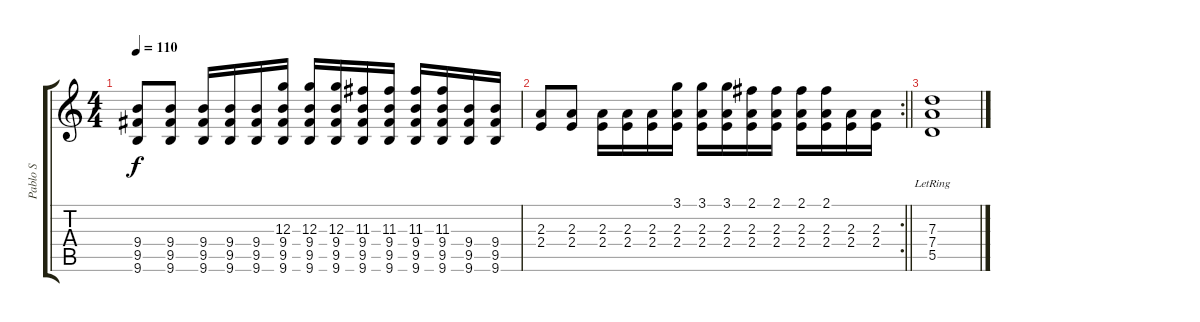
\track ("Pablo S" "Pablo S") {instrument distortionguitar}
\staff {score tabs}
\tuning (E4 B3 G3 D3 A2 D2) {hide}
\ts (4 4)
\tempo 110
\clef g2
\ks c
(9.4 9.5 9.6).8{dy f} (9.4 9.5 9.6).8 (9.4 9.5 9.6).16 (9.4 9.5 9.6).16 (9.4 9.5 9.6).16 (12.3 9.4 9.5 9.6).16 (12.3 9.4 9.5 9.6).16 (12.3 9.4 9.5 9.6).16 (11.3 9.4 9.5 9.6).16 (11.3 9.4 9.5 9.6).16 (11.3 9.4 9.5 9.6).16 (11.3 9.4 9.5 9.6).16 (9.4 9.5 9.6).16 (9.4 9.5 9.6).16 |
\rc 2
\barLineRight lightlight
(2.3 2.4).8 (2.3 2.4).8 (2.3 2.4).16 (2.3 2.4).16 (2.3 2.4).16 (3.1 2.3 2.4).16 (3.1 2.3 2.4).16 (3.1 2.3 2.4).16 (2.1 2.3 2.4).16 (2.1 2.3 2.4).16 (2.1 2.3 2.4).16 (2.1 2.3 2.4).16 (2.3 2.4).16 (2.3 2.4).16 |
(7.3{lr} 7.4{lr} 5.5{lr}).1
